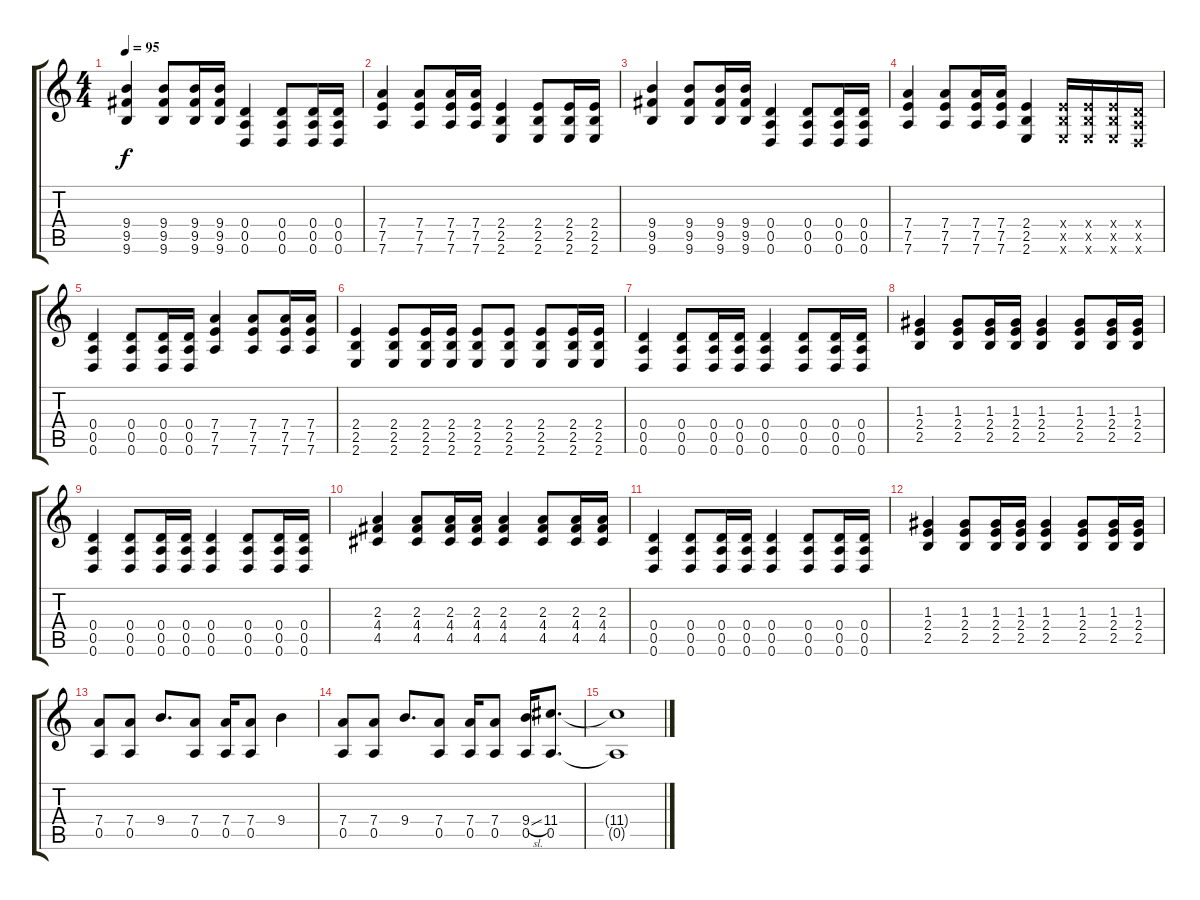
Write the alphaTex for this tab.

\track "" {instrument distortionguitar}
\staff {score tabs}
\tuning (E4 B3 G3 D3 A2 D2) {hide}
\ts (4 4)
\tempo 95
\clef g2
\ks c
(9.4 9.5 9.6).4{dy f} (9.4 9.5 9.6).8 (9.4 9.5 9.6).16 (9.4 9.5 9.6).16 (0.4 0.5 0.6).4 (0.4 0.5 0.6).8 (0.4 0.5 0.6).16 (0.4 0.5 0.6).16 |
(7.4 7.5 7.6).4 (7.4 7.5 7.6).8 (7.4 7.5 7.6).16 (7.4 7.5 7.6).16 (2.4 2.5 2.6).4 (2.4 2.5 2.6).8 (2.4 2.5 2.6).16 (2.4 2.5 2.6).16 |
(9.4 9.5 9.6).4 (9.4 9.5 9.6).8 (9.4 9.5 9.6).16 (9.4 9.5 9.6).16 (0.4 0.5 0.6).4 (0.4 0.5 0.6).8 (0.4 0.5 0.6).16 (0.4 0.5 0.6).16 |
(7.4 7.5 7.6).4 (7.4 7.5 7.6).8 (7.4 7.5 7.6).16 (7.4 7.5 7.6).16 (2.4 2.5 2.6).4 (2.4{x} 2.5{x} 2.6{x}).16 (2.4{x} 2.5{x} 2.6{x}).16 (2.4{x} 2.5{x} 2.6{x}).16 (0.4{x} 0.5{x} 0.6{x}).16 |
(0.4 0.5 0.6).4 (0.4 0.5 0.6).8 (0.4 0.5 0.6).16 (0.4 0.5 0.6).16 (7.4 7.5 7.6).4 (7.4 7.5 7.6).8 (7.4 7.5 7.6).16 (7.4 7.5 7.6).16 |
(2.4 2.5 2.6).4 (2.4 2.5 2.6).8 (2.4 2.5 2.6).16 (2.4 2.5 2.6).16 (2.4 2.5 2.6).8 (2.4 2.5 2.6).8 (2.4 2.5 2.6).8 (2.4 2.5 2.6).16 (2.4 2.5 2.6).16 |
(0.4 0.5 0.6).4 (0.4 0.5 0.6).8 (0.4 0.5 0.6).16 (0.4 0.5 0.6).16 (0.4 0.5 0.6).4 (0.4 0.5 0.6).8 (0.4 0.5 0.6).16 (0.4 0.5 0.6).16 |
(1.3 2.4 2.5).4 (1.3 2.4 2.5).8 (1.3 2.4 2.5).16 (1.3 2.4 2.5).16 (1.3 2.4 2.5).4 (1.3 2.4 2.5).8 (1.3 2.4 2.5).16 (1.3 2.4 2.5).16 |
(0.4 0.5 0.6).4 (0.4 0.5 0.6).8 (0.4 0.5 0.6).16 (0.4 0.5 0.6).16 (0.4 0.5 0.6).4 (0.4 0.5 0.6).8 (0.4 0.5 0.6).16 (0.4 0.5 0.6).16 |
(2.3 4.4 4.5).4 (2.3 4.4 4.5).8 (2.3 4.4 4.5).16 (2.3 4.4 4.5).16 (2.3 4.4 4.5).4 (2.3 4.4 4.5).8 (2.3 4.4 4.5).16 (2.3 4.4 4.5).16 |
(0.4 0.5 0.6).4 (0.4 0.5 0.6).8 (0.4 0.5 0.6).16 (0.4 0.5 0.6).16 (0.4 0.5 0.6).4 (0.4 0.5 0.6).8 (0.4 0.5 0.6).16 (0.4 0.5 0.6).16 |
(1.3 2.4 2.5).4 (1.3 2.4 2.5).8 (1.3 2.4 2.5).16 (1.3 2.4 2.5).16 (1.3 2.4 2.5).4 (1.3 2.4 2.5).8 (1.3 2.4 2.5).16 (1.3 2.4 2.5).16 |
(7.4 0.5).8 (7.4 0.5).8 9.4.8{d} (7.4 0.5).8 (7.4 0.5).16 (7.4 0.5).8 9.4.4 |
(7.4 0.5).8 (7.4 0.5).8 9.4.8{d} (7.4 0.5).8 (7.4 0.5).16 (7.4 0.5).8 (9.4{sl} 0.5).16 (11.4 0.5).8{d} |
(11.4{t} 0.5{t}).1
